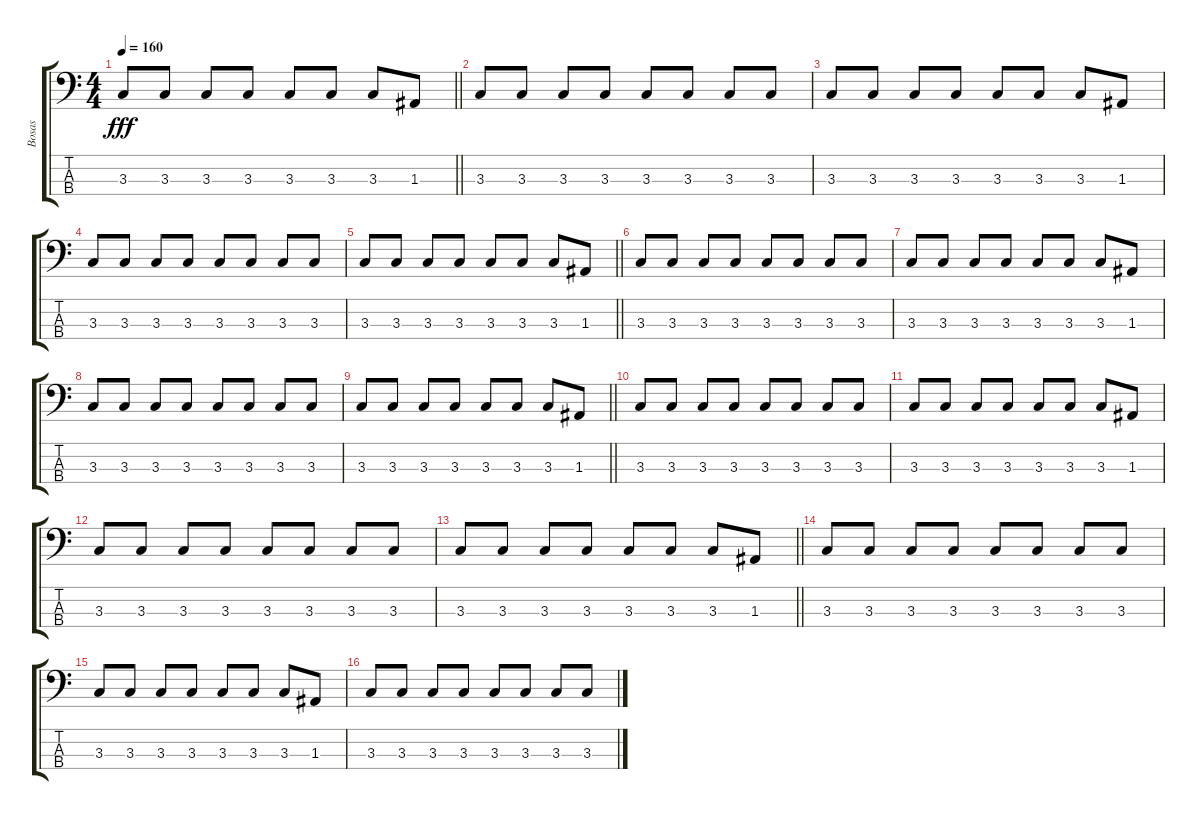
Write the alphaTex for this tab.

\track ("Bosas" "Bosas") {instrument electricbassfinger}
\staff {score tabs}
\tuning (G2 D2 A1 E1) {hide}
\ts (4 4)
\tempo 160
\clef f4
\barLineRight lightlight
\ks c
3.3.8{dy fff} 3.3.8 3.3.8 3.3.8 3.3.8 3.3.8 3.3.8 1.3.8 |
\section ("" "")
3.3.8 3.3.8 3.3.8 3.3.8 3.3.8 3.3.8 3.3.8 3.3.8 |
3.3.8 3.3.8 3.3.8 3.3.8 3.3.8 3.3.8 3.3.8 1.3.8 |
3.3.8 3.3.8 3.3.8 3.3.8 3.3.8 3.3.8 3.3.8 3.3.8 |
\barLineRight lightlight
3.3.8 3.3.8 3.3.8 3.3.8 3.3.8 3.3.8 3.3.8 1.3.8 |
\section ("" "")
3.3.8 3.3.8 3.3.8 3.3.8 3.3.8 3.3.8 3.3.8 3.3.8 |
3.3.8 3.3.8 3.3.8 3.3.8 3.3.8 3.3.8 3.3.8 1.3.8 |
3.3.8 3.3.8 3.3.8 3.3.8 3.3.8 3.3.8 3.3.8 3.3.8 |
\barLineRight lightlight
3.3.8 3.3.8 3.3.8 3.3.8 3.3.8 3.3.8 3.3.8 1.3.8 |
\section ("" "")
3.3.8 3.3.8 3.3.8 3.3.8 3.3.8 3.3.8 3.3.8 3.3.8 |
3.3.8 3.3.8 3.3.8 3.3.8 3.3.8 3.3.8 3.3.8 1.3.8 |
3.3.8 3.3.8 3.3.8 3.3.8 3.3.8 3.3.8 3.3.8 3.3.8 |
\barLineRight lightlight
3.3.8 3.3.8 3.3.8 3.3.8 3.3.8 3.3.8 3.3.8 1.3.8 |
\section ("" "")
3.3.8 3.3.8 3.3.8 3.3.8 3.3.8 3.3.8 3.3.8 3.3.8 |
3.3.8 3.3.8 3.3.8 3.3.8 3.3.8 3.3.8 3.3.8 1.3.8 |
3.3.8 3.3.8 3.3.8 3.3.8 3.3.8 3.3.8 3.3.8 3.3.8
